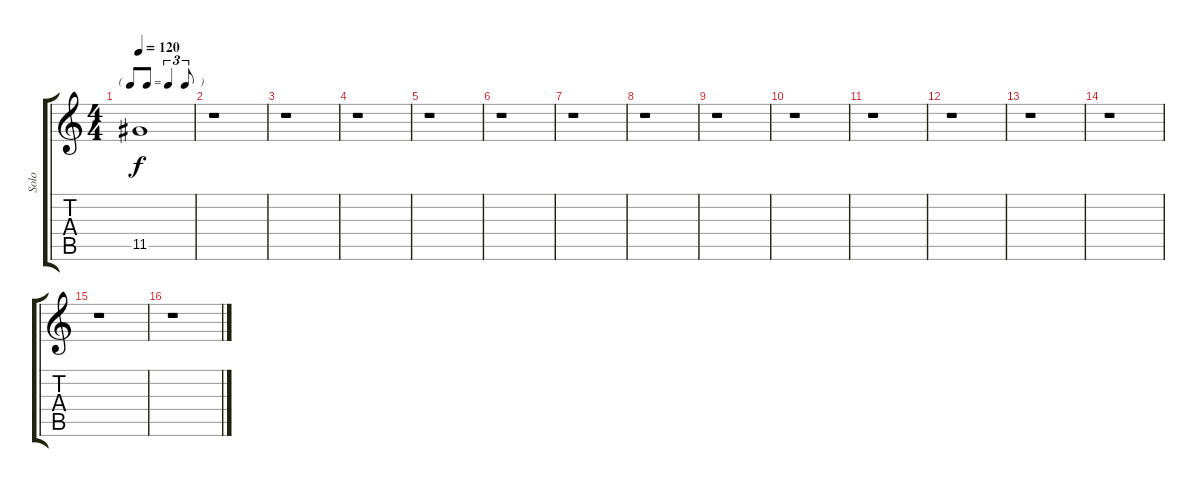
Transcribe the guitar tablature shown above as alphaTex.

\track ("Solo" "Solo") {instrument electricguitarclean}
\staff {score tabs}
\tuning (E4 B3 G3 D3 A2 E2) {hide}
\ts (4 4)
\tf triplet8th
\tempo 120
\clef g2
\ks c
11.5.1{dy f} |
r.1 |
r.1 |
r.1 |
r.1 |
r.1 |
r.1 |
r.1 |
r.1 |
r.1 |
r.1 |
r.1 |
r.1 |
r.1 |
r.1 |
r.1
